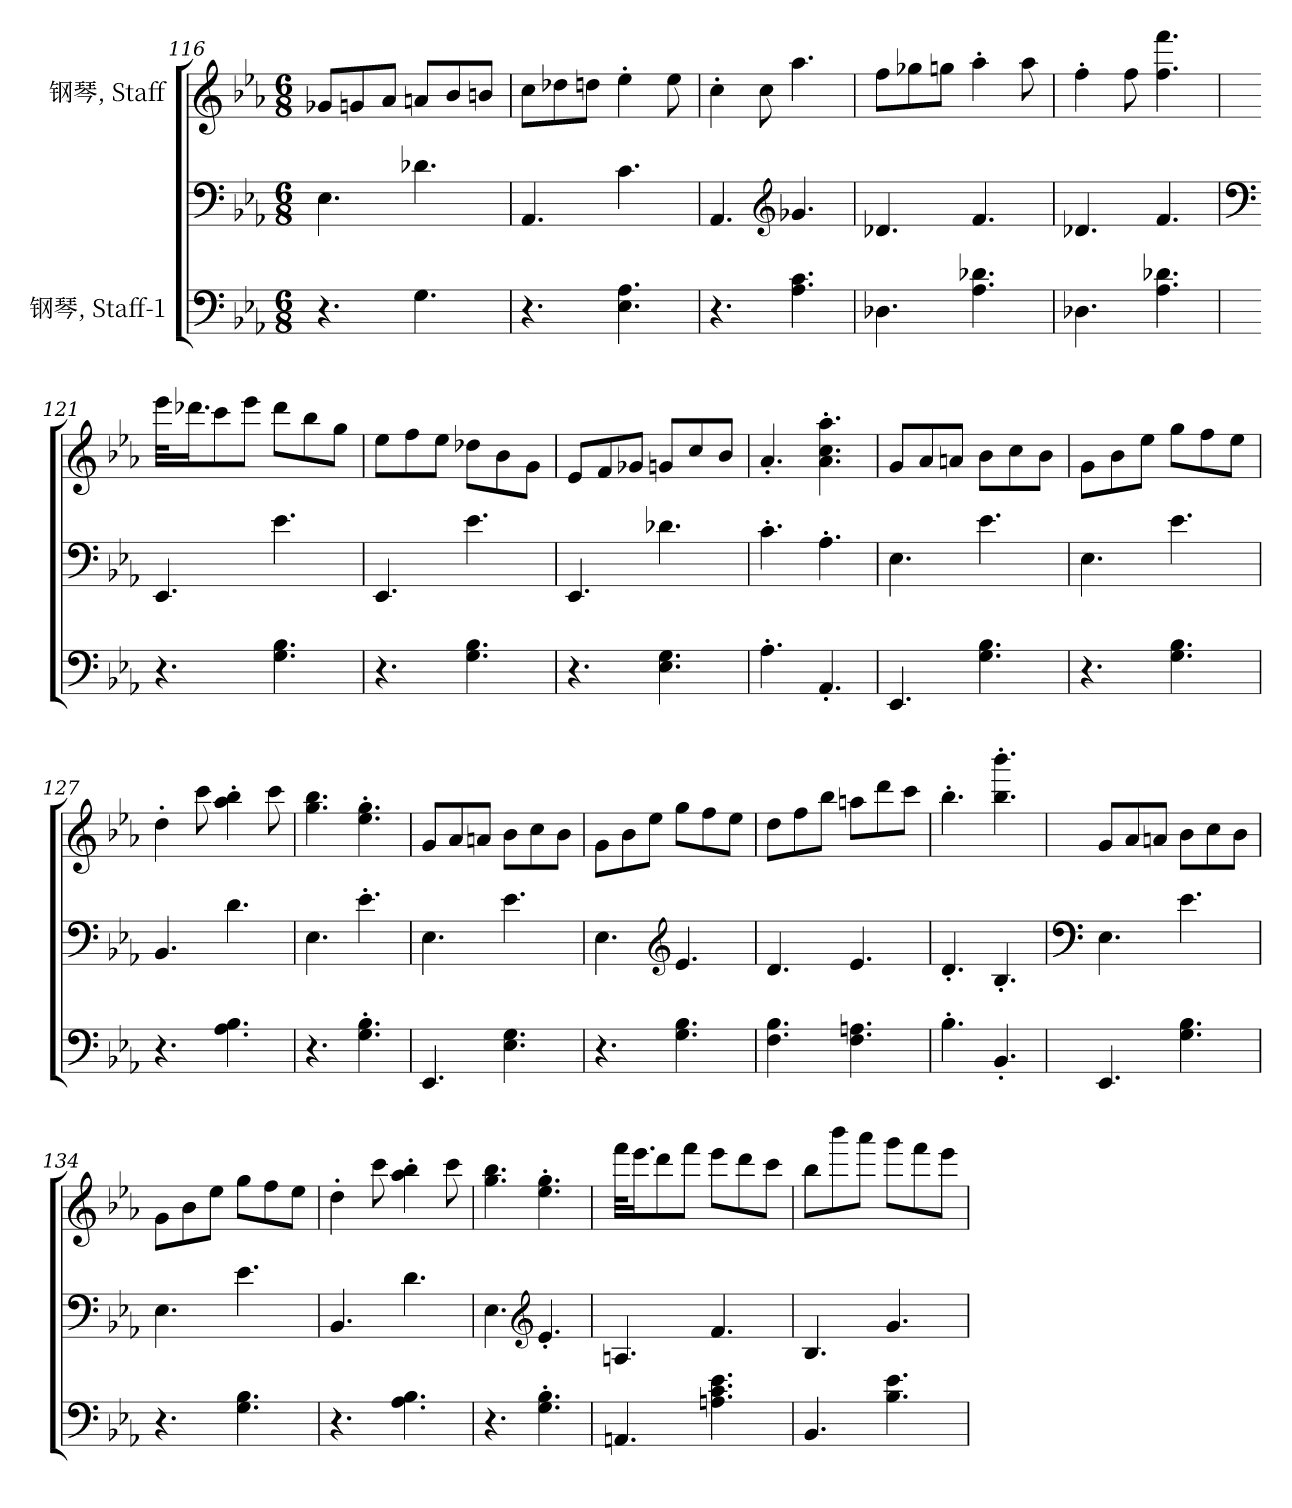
**kern	**kern	**kern
*part2	*part2	*part1
*staff3	*staff2	*staff1
*I"钢琴, Staff-1	*	*I"钢琴, Staff
*clefF4	*clefF4	*clefG2
*k[b-e-a-]	*k[b-e-a-]	*k[b-e-a-]
*M6/8	*M6/8	*M6/8
=116	=116	=116
4.r	4.E-\	8g-X/L
.	.	8gn/
.	.	8a-/J
4.G\	4.d-X\	8an/L
.	.	8b-/
.	.	8bn/J
!!LO:LB:g=z
=117	=117	=117
4.r	4.AA-/	8cc\L
.	.	8dd-X\
.	.	8ddn\J
4.E-\ 4.A-\	4.c\	4ee-'\
.	.	8ee-\
=118	=118	=118
4.r	4.AA-/	4cc'\
.	.	8cc\
*	*clefG2	*
4.A-\ 4.c\	4.g-X/	4.aa-\
=119	=119	=119
4.D-X\	4.d-X/	8ff\L
.	.	8gg-X\
.	.	8ggn\J
4.A-\ 4.d-X\	4.f/	4aa-'\
.	.	8aa-\
=120	=120	=120
4.D-X\	4.d-X/	4ff'\
.	.	8ff\
4.A-\ 4.d-X\	4.f/	4.ff\ 4.fff\
=121	=121	=121
*	*clefF4	*
4.r	4.EE-/	32eee-\KLL
.	.	16.ddd-X\J
.	.	8ccc\
.	.	8eee-\J
4.G\ 4.B-\	4.e-\	8ddd-\L
.	.	8bb-\
.	.	8gg\J
!!LO:LB:g=z
=122	=122	=122
4.r	4.EE-/	8ee-\L
.	.	8ff\
.	.	8ee-\J
4.G\ 4.B-\	4.e-\	8dd-X\L
.	.	8b-\
.	.	8g\J
=123	=123	=123
4.r	4.EE-/	8e-/L
.	.	8f/
.	.	8g-X/J
4.E-\ 4.G\	4.d-X\	8gn/L
.	.	8cc/
.	.	8b-/J
=124	=124	=124
4.A-'\	4.c'\	4.a-'/
4.AA-'/	4.A-'\	4.a-\' 4.cc\' 4.aa-\'
=125	=125	=125
4.EE-/	4.E-\	8g/L
.	.	8a-/
.	.	8an/J
4.G\ 4.B-\	4.e-\	8b-\L
.	.	8cc\
.	.	8b-\J
=126	=126	=126
4.r	4.E-\	8g\L
.	.	8b-\
.	.	8ee-\J
4.G\ 4.B-\	4.e-\	8gg\L
.	.	8ff\
.	.	8ee-\J
=127	=127	=127
4.r	4.BB-/	4dd'\
.	.	8ccc\
4.A-\ 4.B-\	4.d\	4aa-\' 4bb-\'
.	.	8ccc\
!!LO:PB:g=z
=128	=128	=128
4.r	4.E-\	4.gg\ 4.bb-\
4.G\' 4.B-\'	4.e-'\	4.ee-\' 4.gg\'
=129	=129	=129
4.EE-/	4.E-\	8g/L
.	.	8a-/
.	.	8an/J
4.E-\ 4.G\	4.e-\	8b-\L
.	.	8cc\
.	.	8b-\J
=130	=130	=130
4.r	4.E-\	8g\L
.	.	8b-\
.	.	8ee-\J
*	*clefG2	*
4.G\ 4.B-\	4.e-/	8gg\L
.	.	8ff\
.	.	8ee-\J
=131	=131	=131
4.F\ 4.B-\	4.d/	8dd\L
.	.	8ff\
.	.	8bb-\J
4.F\ 4.An\	4.e-/	8aan\L
.	.	8ddd\
.	.	8ccc\J
=132	=132	=132
4.B-'\	4.d'/	4.bb-'\
4.BB-'/	4.B-'/	4.bb-\' 4.bbb-\'
=133	=133	=133
*	*clefF4	*
4.EE-/	4.E-\	8g/L
.	.	8a-/
.	.	8an/J
4.G\ 4.B-\	4.e-\	8b-\L
.	.	8cc\
.	.	8b-\J
!!LO:LB:g=z
=134	=134	=134
4.r	4.E-\	8g\L
.	.	8b-\
.	.	8ee-\J
4.G\ 4.B-\	4.e-\	8gg\L
.	.	8ff\
.	.	8ee-\J
=135	=135	=135
4.r	4.BB-/	4dd'\
.	.	8ccc\
4.A-\ 4.B-\	4.d\	4aa-\' 4bb-\'
.	.	8ccc\
=136	=136	=136
4.r	4.E-\	4.gg\ 4.bb-\
*	*clefG2	*
4.G\' 4.B-\'	4.e-'/	4.ee-\' 4.gg\'
=137	=137	=137
4.AAn/	4.An/	32fff\KLL
.	.	16.eee-\J
.	.	8ddd\
.	.	8fff\J
4.An\ 4.c\ 4.e-\	4.f/	8eee-\L
.	.	8ddd\
.	.	8ccc\J
=138	=138	=138
4.BB-/	4.B-/	8bb-\L
.	.	8bbb-\
.	.	8aaa-\J
4.B-\ 4.e-\	4.g/	8ggg\L
.	.	8fff\
.	.	8eee-\J
=	=	=
*-	*-	*-
